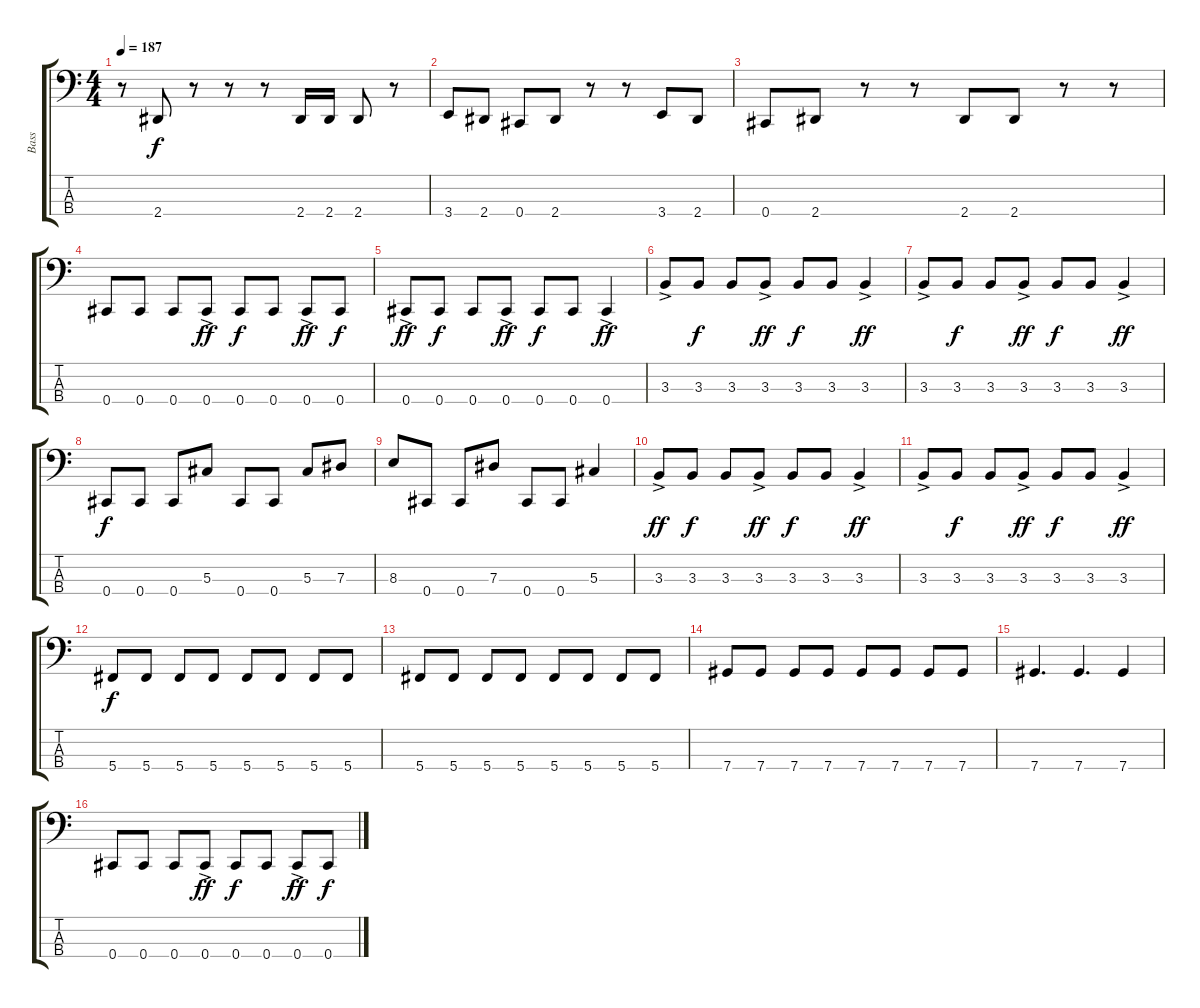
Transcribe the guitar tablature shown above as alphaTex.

\track ("Bass" "Bass") {instrument electricbassfinger}
\staff {score tabs}
\tuning (Gb2 Db2 Ab1 Db1) {hide}
\ts (4 4)
\tempo 187
\clef f4
\ks c
r.8{dy f} 2.4.8 r.8 r.8 r.8 2.4.16 2.4.16 2.4.8 r.8 |
3.4.8 2.4.8 0.4.8 2.4.8 r.8 r.8 3.4.8 2.4.8 |
0.4.8 2.4.8 r.8 r.8 2.4.8 2.4.8 r.8 r.8 |
0.4.8 0.4.8 0.4.8 0.4{ac}.8{dy ff} 0.4.8{dy f} 0.4.8 0.4{ac}.8{dy ff} 0.4.8{dy f} |
0.4{ac}.8{dy ff} 0.4.8{dy f} 0.4.8 0.4{ac}.8{dy ff} 0.4.8{dy f} 0.4.8 0.4{ac}.4{dy ff} |
3.3{ac}.8 3.3.8{dy f} 3.3.8 3.3{ac}.8{dy ff} 3.3.8{dy f} 3.3.8 3.3{ac}.4{dy ff} |
3.3{ac}.8 3.3.8{dy f} 3.3.8 3.3{ac}.8{dy ff} 3.3.8{dy f} 3.3.8 3.3{ac}.4{dy ff} |
0.4.8{dy f} 0.4.8 0.4.8 5.3.8 0.4.8 0.4.8 5.3.8 7.3.8 |
8.3.8 0.4.8 0.4.8 7.3.8 0.4.8 0.4.8 5.3.4 |
3.3{ac}.8{dy ff} 3.3.8{dy f} 3.3.8 3.3{ac}.8{dy ff} 3.3.8{dy f} 3.3.8 3.3{ac}.4{dy ff} |
3.3{ac}.8 3.3.8{dy f} 3.3.8 3.3{ac}.8{dy ff} 3.3.8{dy f} 3.3.8 3.3{ac}.4{dy ff} |
5.4.8{dy f} 5.4.8 5.4.8 5.4.8 5.4.8 5.4.8 5.4.8 5.4.8 |
5.4.8 5.4.8 5.4.8 5.4.8 5.4.8 5.4.8 5.4.8 5.4.8 |
7.4.8 7.4.8 7.4.8 7.4.8 7.4.8 7.4.8 7.4.8 7.4.8 |
7.4.4{d} 7.4.4{d} 7.4.4 |
0.4.8 0.4.8 0.4.8 0.4{ac}.8{dy ff} 0.4.8{dy f} 0.4.8 0.4{ac}.8{dy ff} 0.4.8{dy f}
